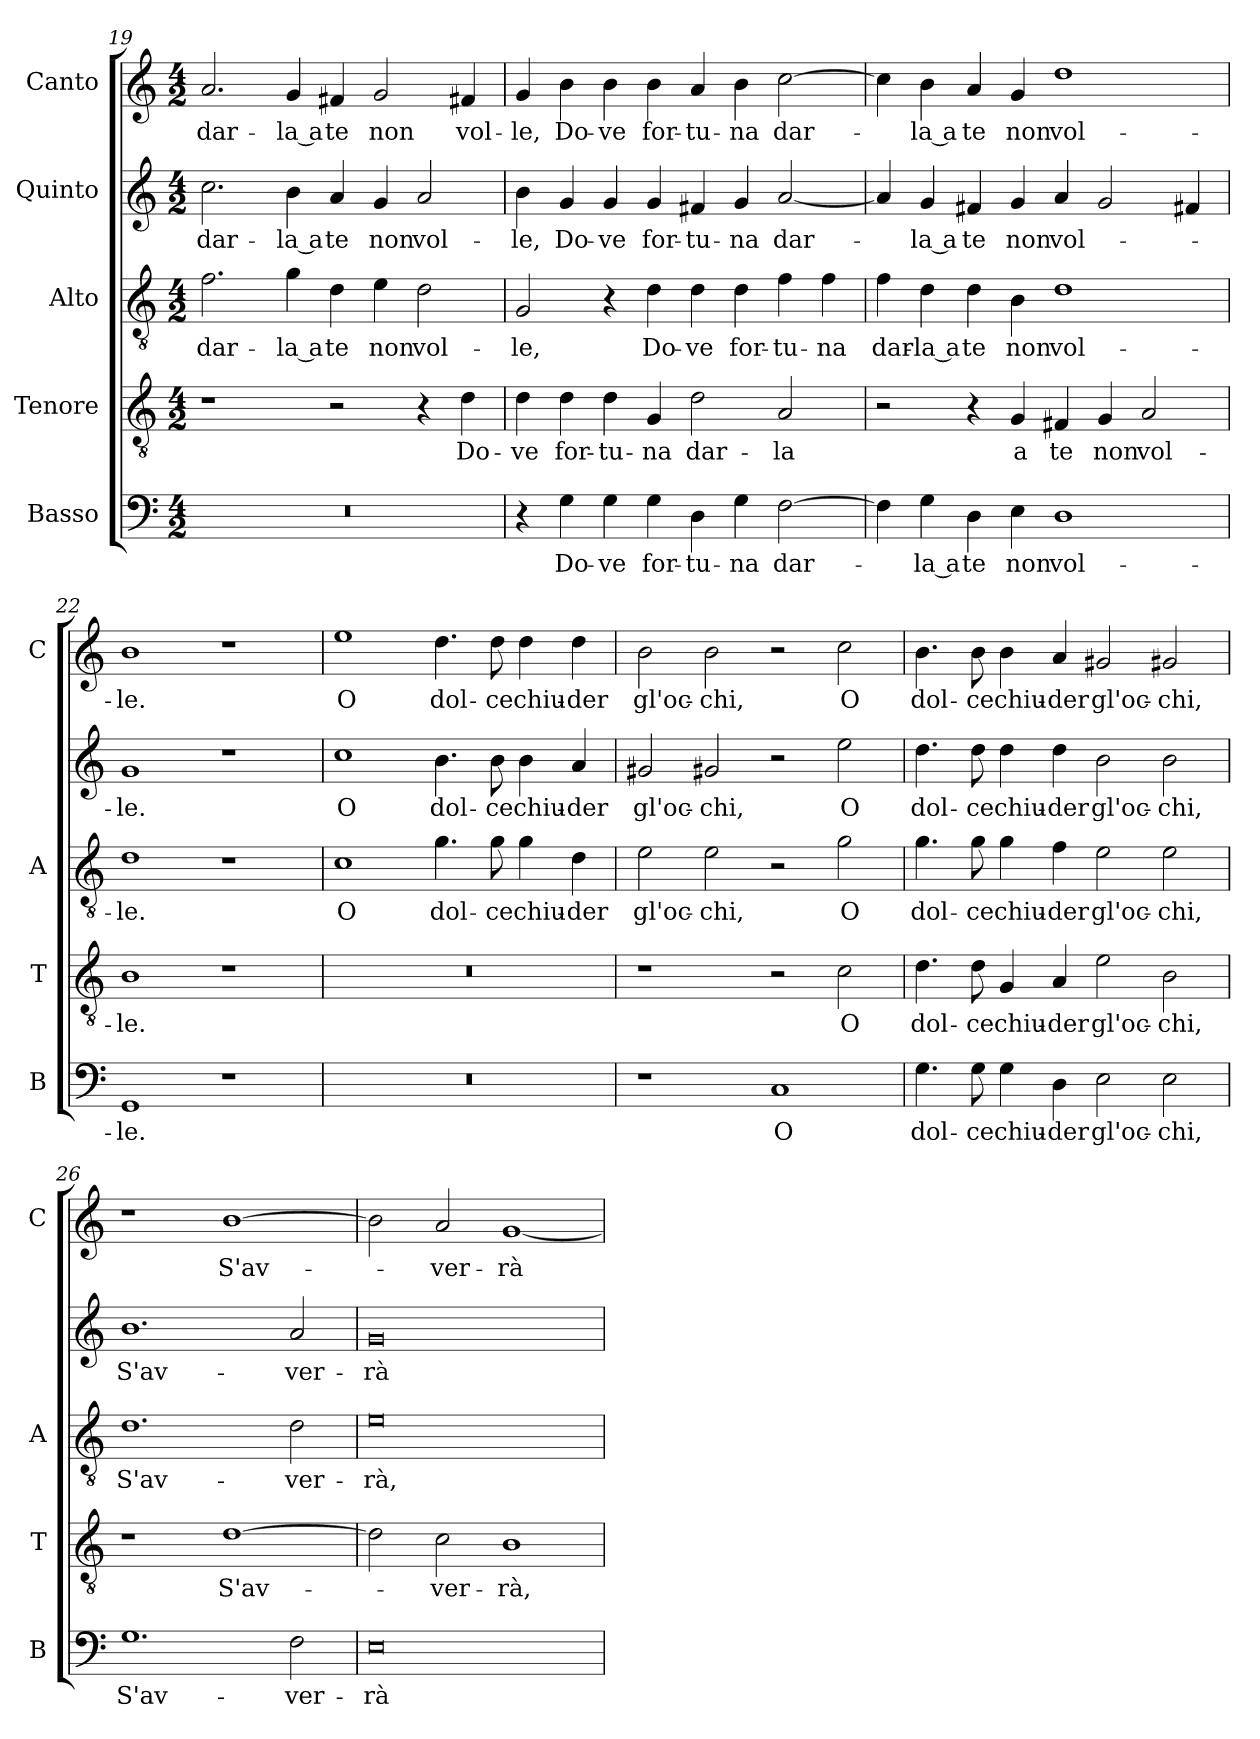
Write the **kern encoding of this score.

**kern	**text	**kern	**text	**kern	**text	**kern	**text	**kern	**text
*part5	*part5	*part4	*part4	*part3	*part3	*part2	*part2	*part1	*part1
*staff5	*staff5	*staff4	*staff4	*staff3	*staff3	*staff2	*staff2	*staff1	*staff1
*I"Basso	*	*I"Tenore	*	*I"Alto	*	*I"Quinto	*	*I"Canto	*
*I'B	*	*I'T	*	*I'A	*	*	*	*I'C	*
*clefF4	*	*clefGv2	*	*clefGv2	*	*clefG2	*	*clefG2	*
*k[]	*	*k[]	*	*k[]	*	*k[]	*	*k[]	*
*M4/2	*	*M4/2	*	*M4/2	*	*M4/2	*	*M4/2	*
=19	=19	=19	=19	=19	=19	=19	=19	=19	=19
0r	.	1r	.	2.f	dar-	2.cc	dar-	2.a	dar-
.	.	.	.	4g	-la a	4b	-la a	4g	-la a
.	.	2r	.	4d	te	4a	te	4f#X	te
.	.	.	.	4e	non	4g	non	2g	non
.	.	4r	.	2d	vol-	2a	vol-	.	.
.	.	4d	Do-	.	.	.	.	4f#X	vol-
=20	=20	=20	=20	=20	=20	=20	=20	=20	=20
4r	.	4d	-ve	2G	-le,	4b	-le,	4g	-le,
4G	Do-	4d	for-	.	.	4g	Do-	4b	Do-
4G	-ve	4d	-tu-	4r	.	4g	-ve	4b	-ve
4G	for-	4G	-na	4d	Do-	4g	for-	4b	for-
4D	-tu-	2d	dar-	4d	-ve	4f#X	-tu-	4a	-tu-
4G	-na	.	.	4d	for-	4g	-na	4b	-na
[2F	dar-	2A	-la	4f	-tu-	[2a	dar-	[2cc	dar-
.	.	.	.	4f	-na	.	.	.	.
=21	=21	=21	=21	=21	=21	=21	=21	=21	=21
4F]	.	2r	.	4f	dar-	4a]	.	4cc]	.
4G	-la a	.	.	4d	-la a	4g	-la a	4b	-la a
4D	te	4r	.	4d	te	4f#X	te	4a	te
4E	non	4G	a	4B	non	4g	non	4g	non
1D	vol-	4F#X	te	1d	vol-	4a	vol-	1dd	vol-
.	.	4G	non	.	.	2g	.	.	.
.	.	2A	vol-	.	.	.	.	.	.
.	.	.	.	.	.	4f#X	.	.	.
=22	=22	=22	=22	=22	=22	=22	=22	=22	=22
1GG	-le.	1B	-le.	1d	-le.	1g	-le.	1b	-le.
1r	.	1r	.	1r	.	1r	.	1r	.
=23	=23	=23	=23	=23	=23	=23	=23	=23	=23
0r	.	0r	.	1c	O	1cc	O	1ee	O
.	.	.	.	4.g	dol-	4.b	dol-	4.dd	dol-
.	.	.	.	8g	-ce	8b	-ce	8dd	-ce
.	.	.	.	4g	chiu-	4b	chiu-	4dd	chiu-
.	.	.	.	4d	-der	4a	-der	4dd	-der
=24	=24	=24	=24	=24	=24	=24	=24	=24	=24
1r	.	1r	.	2e	gl'oc-	2g#X	gl'oc-	2b	gl'oc-
.	.	.	.	2e	-chi,	2g#X	-chi,	2b	-chi,
1C	O	2r	.	2r	.	2r	.	2r	.
.	.	2c	O	2g	O	2ee	O	2cc	O
=25	=25	=25	=25	=25	=25	=25	=25	=25	=25
4.G	dol-	4.d	dol-	4.g	dol-	4.dd	dol-	4.b	dol-
8G	-ce	8d	-ce	8g	-ce	8dd	-ce	8b	-ce
4G	chiu-	4G	chiu-	4g	chiu-	4dd	chiu-	4b	chiu-
4D	-der	4A	-der	4f	-der	4dd	-der	4a	-der
2E	gl'oc-	2e	gl'oc-	2e	gl'oc-	2b	gl'oc-	2g#X	gl'oc-
2E	-chi,	2B	-chi,	2e	-chi,	2b	-chi,	2g#X	-chi,
=26	=26	=26	=26	=26	=26	=26	=26	=26	=26
1.G	S'av-	1r	.	1.d	S'av-	1.b	S'av-	1r	.
.	.	[1d	S'av-	.	.	.	.	[1b	S'av-
2F	-ver-	.	.	2d	-ver-	2a	-ver-	.	.
=27	=27	=27	=27	=27	=27	=27	=27	=27	=27
0E	-rà	2d]	.	0e	-rà,	0g	-rà	2b]	.
.	.	2c	-ver-	.	.	.	.	2a	-ver-
.	.	1B	-rà,	.	.	.	.	[1g	-rà
=	=	=	=	=	=	=	=	=	=
*-	*-	*-	*-	*-	*-	*-	*-	*-	*-
